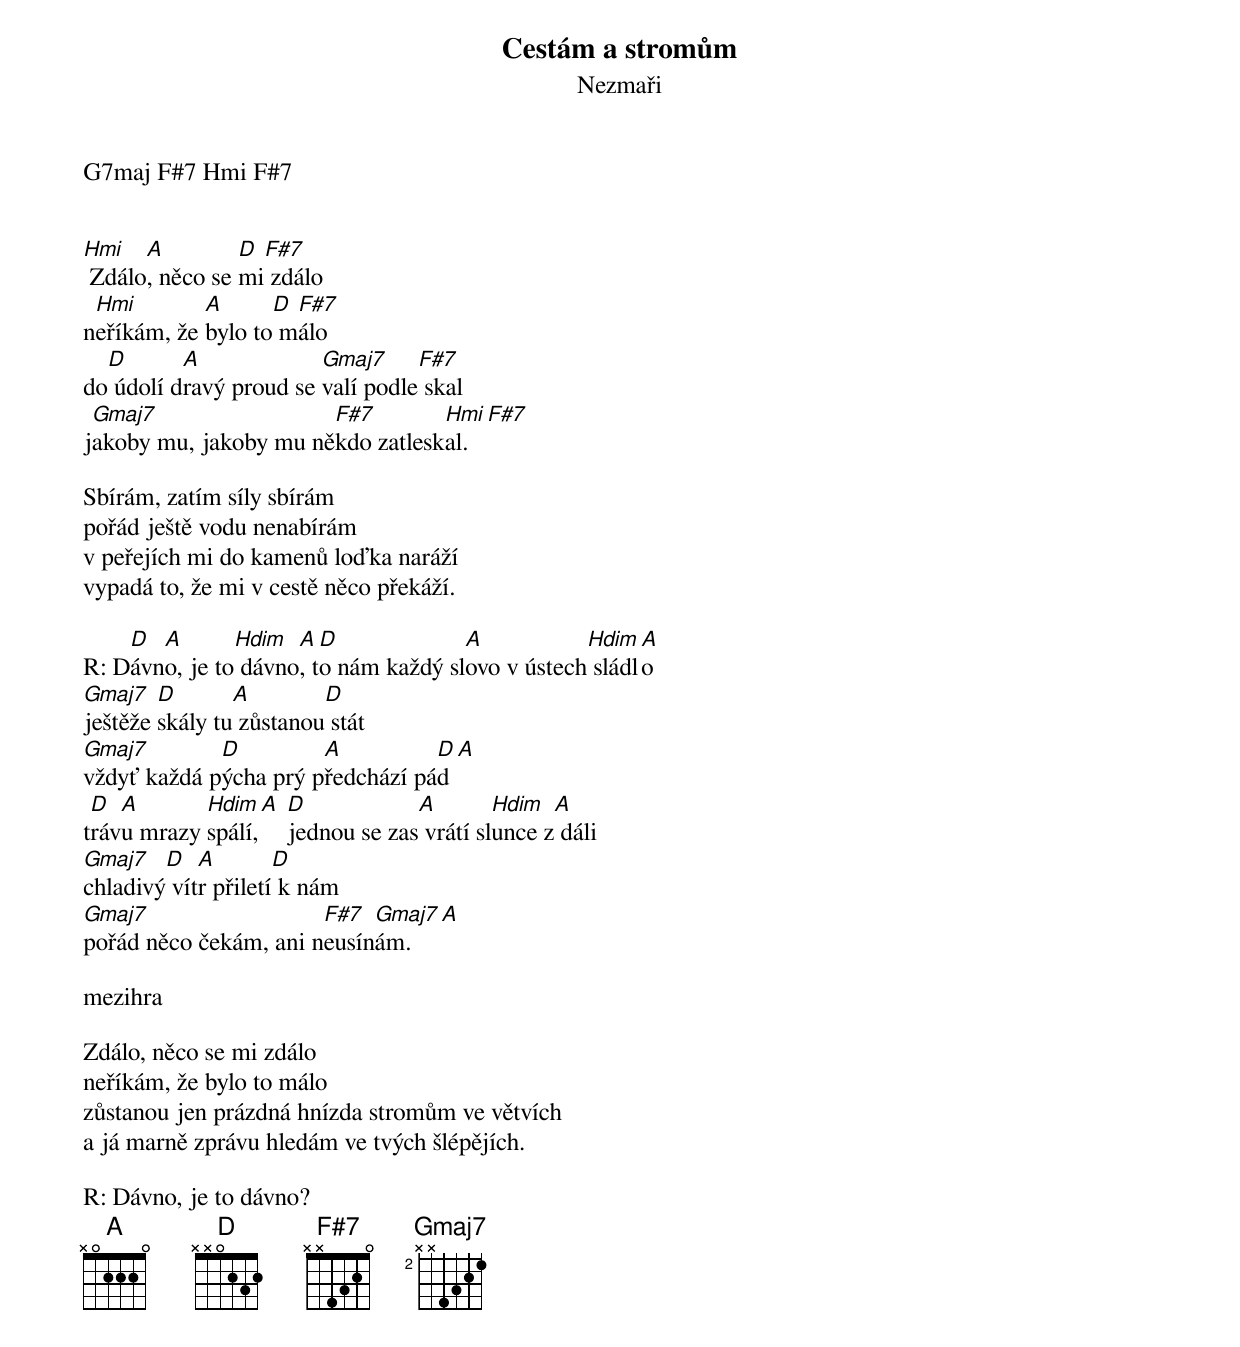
Cestám a stromům
Nezmaři


G7maj F#7 Hmi F#7


Hmi   A         D F#7
 Zdálo, něco se mi zdálo
 Hmi        A      D F#7
neříkám, že bylo to málo
  D       A             Gmaj7     F#7
do údolí dravý proud se valí podle skal
 Gmaj7                 F#7        Hmi F#7
jakoby mu, jakoby mu někdo zatleskal.

Sbírám, zatím síly sbírám
pořád ještě vodu nenabírám
v peřejích mi do kamenů loďka naráží
vypadá to, že mi v cestě něco překáží.

    D  A       Hdim  A  D             A           Hdim  A
R: Dávno, je to dávno, to nám každý slovo v ústech sládlo
Gmaj7   D       A        D
ještěže skály tu zůstanou stát
Gmaj7        D         A          D A
vždyť každá pýcha prý předchází pád
 D  A       Hdim  A                A        Hdim  A
trávu mrazy spálí, [D]jednou se zas vrátí slunce z dáli
Gmaj7   D   A        D
chladivý vítr přiletí k nám
Gmaj7                  F#7  Gmaj7
pořád něco čekám, ani neusínám. [A]

mezihra

Zdálo, něco se mi zdálo
neříkám, že bylo to málo
zůstanou jen prázdná hnízda stromům ve větvích
a já marně zprávu hledám ve tvých šlépějích.

R: Dávno, je to dávno?
